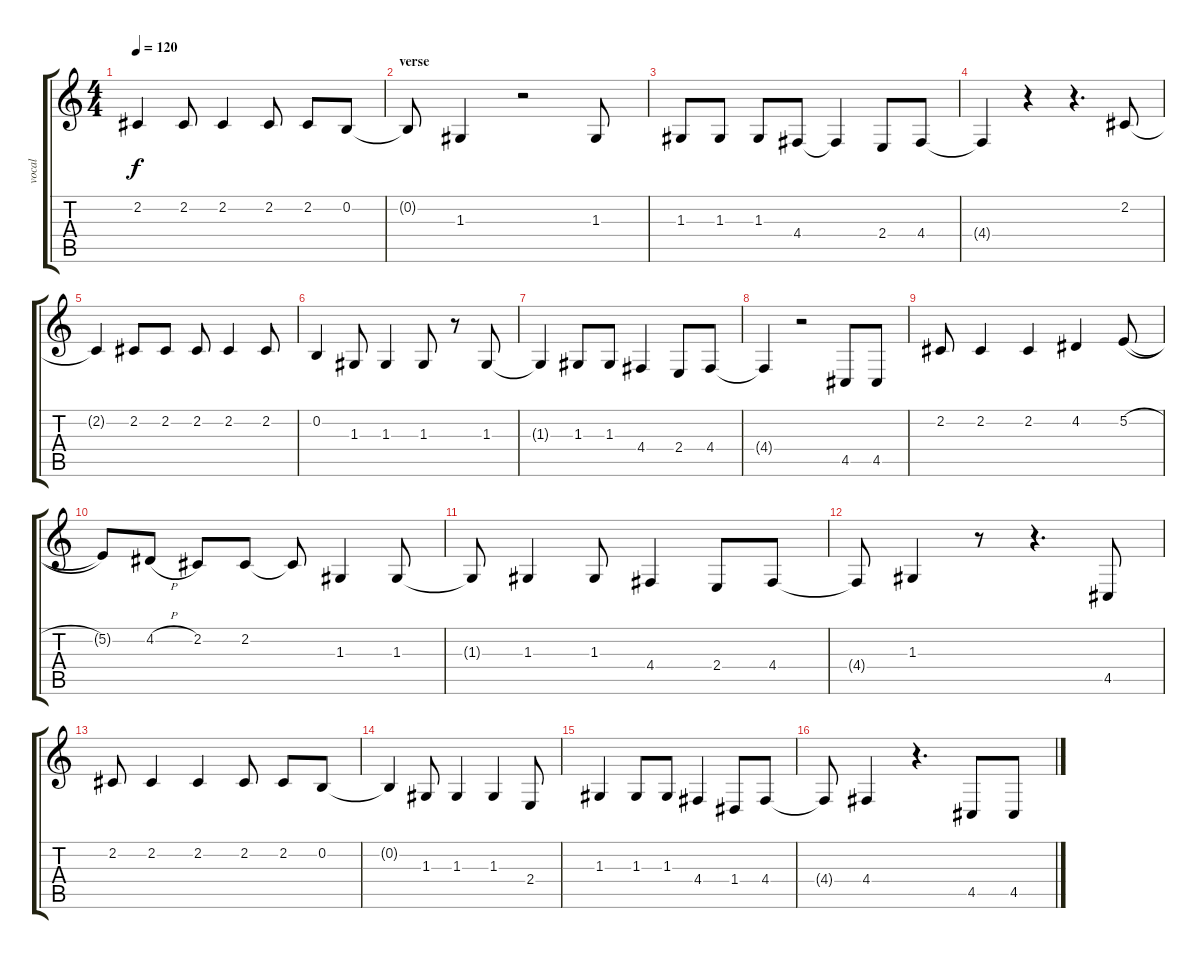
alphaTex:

\track ("vocal" "vocal") {instrument lead6voice}
\staff {score tabs}
\tuning (E4 B3 G3 D3 A2 E2) {hide}
\ts (4 4)
\tempo 120
\clef g2
\ks c
2.2.4{dy f instrument lead6voice} 2.2.8 2.2.4 2.2.8 2.2.8 0.2.8 |
\section ("" "verse")
0.2{t}.8 1.3.4 r.2 1.3.8 |
1.3.8 1.3.8 1.3.8 4.4.8 4.4{t}.4 2.4.8 4.4.8 |
4.4{t}.4 r.4 r.4{d} 2.2.8 |
2.2{t}.4 2.2.8 2.2.8 2.2.8 2.2.4 2.2.8 |
0.2.4 1.3.8 1.3.4 1.3.8 r.8 1.3.8 |
1.3{t}.4 1.3.8 1.3.8 4.4.4 2.4.8 4.4.8 |
4.4{t}.4 r.2 4.5.8 4.5.8 |
2.2.8 2.2.4 2.2.4 4.2.4 5.2{h}.8 |
5.2{t}.8 4.2{h}.8 2.2.8 2.2.8 2.2{t}.8 1.3.4 1.3.8 |
1.3{t}.8 1.3.4 1.3.8 4.4.4 2.4.8 4.4.8 |
4.4{t}.8 1.3.4 r.8 r.4{d} 4.5.8 |
2.2.8 2.2.4 2.2.4 2.2.8 2.2.8 0.2.8 |
0.2{t}.4 1.3.8 1.3.4 1.3.4 2.4.8 |
1.3.4 1.3.8 1.3.8 4.4.4 1.4.8 4.4.8 |
4.4{t}.8 4.4.4 r.4{d} 4.5.8 4.5.8
